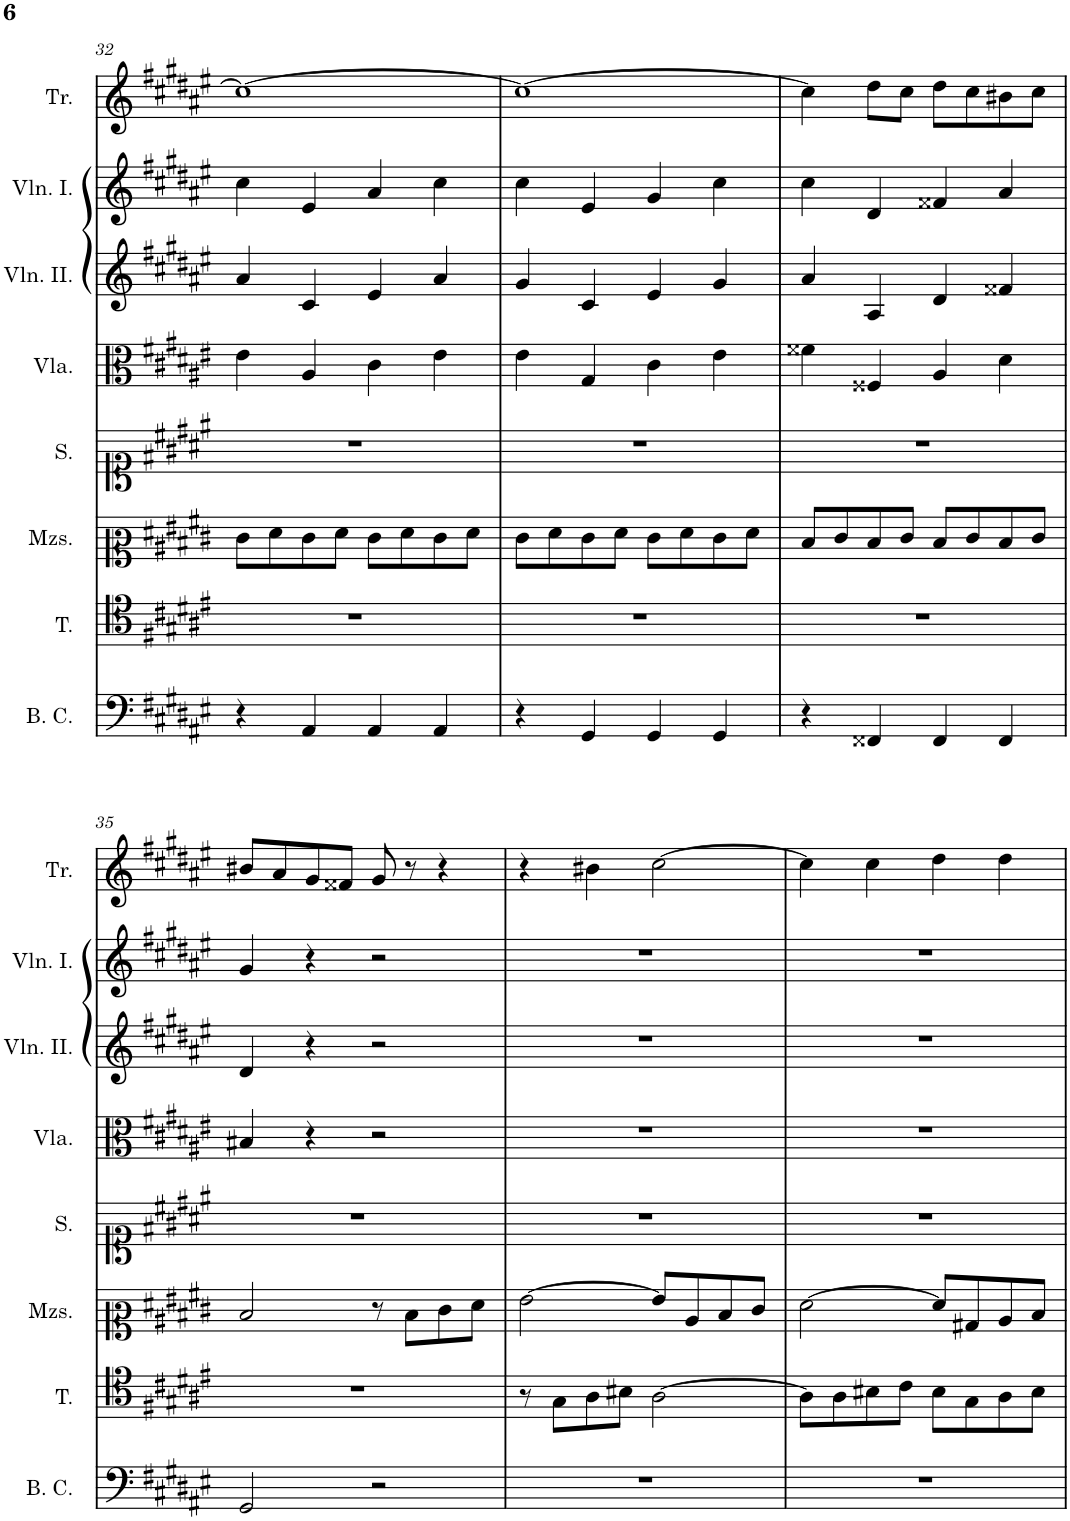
**kern	**kern	**kern	**kern	**kern	**kern	**kern	**kern
*part8	*part7	*part6	*part5	*part4	*part3	*part2	*part1
*staff8	*staff7	*staff6	*staff5	*staff4	*staff3	*staff2	*staff1
*I"Basso Continuo.	*I"Tenor.	*I"Mezzo-soprano.	*I"Soprano.	*I"Viola.	*I"Violino II.	*I"Violino I.	*I"Tromba.
*I'B. C.	*I'T.	*I'Mzs.	*I'S.	*I'Vla.	*I'Vln. II.	*I'Vln. I.	*I'Tr.
!!LO:PB:g=z
*clefF4	*clefC4	*clefC2	*clefC1	*clefC3	*clefG2	*clefG2	*clefG2
*k[f#c#g#d#a#e#]	*k[f#c#g#d#a#e#]	*k[f#c#g#d#a#e#]	*k[f#c#g#d#a#e#]	*k[f#c#g#d#a#e#]	*k[f#c#g#d#a#e#]	*k[f#c#g#d#a#e#]	*k[f#c#g#d#a#e#]
*M2/2	*M2/2	*M2/2	*M2/2	*M2/2	*M2/2	*M2/2	*M2/2
=32	=32	=32	=32	=32	=32	=32	=32
4r	1r	8e#\L	1r	4e#\	4a#/	4cc#\	1cc#_
.	.	8f#\	.	.	.	.	.
4AA#/	.	8e#\	.	4A#/	4c#/	4e#/	.
.	.	8f#\J	.	.	.	.	.
4AA#/	.	8e#\L	.	4c#\	4e#/	4a#/	.
.	.	8f#\	.	.	.	.	.
4AA#/	.	8e#\	.	4e#\	4a#/	4cc#\	.
.	.	8f#\J	.	.	.	.	.
=33	=33	=33	=33	=33	=33	=33	=33
4r	1r	8e#\L	1r	4e#\	4g#/	4cc#\	1cc#_
.	.	8f#\	.	.	.	.	.
4GG#/	.	8e#\	.	4G#/	4c#/	4e#/	.
.	.	8f#\J	.	.	.	.	.
4GG#/	.	8e#\L	.	4c#\	4e#/	4g#/	.
.	.	8f#\	.	.	.	.	.
4GG#/	.	8e#\	.	4e#\	4g#/	4cc#\	.
.	.	8f#\J	.	.	.	.	.
=34	=34	=34	=34	=34	=34	=34	=34
4r	1r	8d#/L	1r	4f##X\	4a#/	4cc#\	4cc#\]
.	.	8e#/	.	.	.	.	.
4FF##X/	.	8d#/	.	4F##X/	4A#/	4d#/	8dd#\L
.	.	8e#/J	.	.	.	.	8cc#\J
4FF##/	.	8d#/L	.	4A#/	4d#/	4f##X/	8dd#\L
.	.	8e#/	.	.	.	.	8cc#\
4FF##/	.	8d#/	.	4d#\	4f##X/	4a#/	8b#X\
.	.	8e#/J	.	.	.	.	8cc#\J
!!LO:LB:g=z
=35	=35	=35	=35	=35	=35	=35	=35
2GG#/	1r	2d#/	1r	4B#X/	4d#/	4g#/	8b#X/L
.	.	.	.	.	.	.	8a#/
.	.	.	.	4r	4r	4r	8g#/
.	.	.	.	.	.	.	8f##X/J
2r	.	8r	.	2r	2r	2r	8g#/
.	.	8d#\L	.	.	.	.	8r
.	.	8e#\	.	.	.	.	4r
.	.	8f#\J	.	.	.	.	.
=36	=36	=36	=36	=36	=36	=36	=36
1r	8r	[2g#\	1r	1r	1r	1r	4r
.	8G#\L	.	.	.	.	.	.
.	8A#\	.	.	.	.	.	4b#X\
.	8B#X\J	.	.	.	.	.	.
.	[2A#\	8g#/L]	.	.	.	.	[2cc#\
.	.	8c#/	.	.	.	.	.
.	.	8d#/	.	.	.	.	.
.	.	8e#/J	.	.	.	.	.
=37	=37	=37	=37	=37	=37	=37	=37
1r	8A#\L]	[2f#\	1r	1r	1r	1r	4cc#\]
.	8A#\	.	.	.	.	.	.
.	8B#X\	.	.	.	.	.	4cc#\
.	8c#\J	.	.	.	.	.	.
.	8B#\L	8f#/L]	.	.	.	.	4dd#\
.	8G#\	8B#X/	.	.	.	.	.
.	8A#\	8c#/	.	.	.	.	4dd#\
.	8B#\J	8d#/J	.	.	.	.	.
=	=	=	=	=	=	=	=
*-	*-	*-	*-	*-	*-	*-	*-
